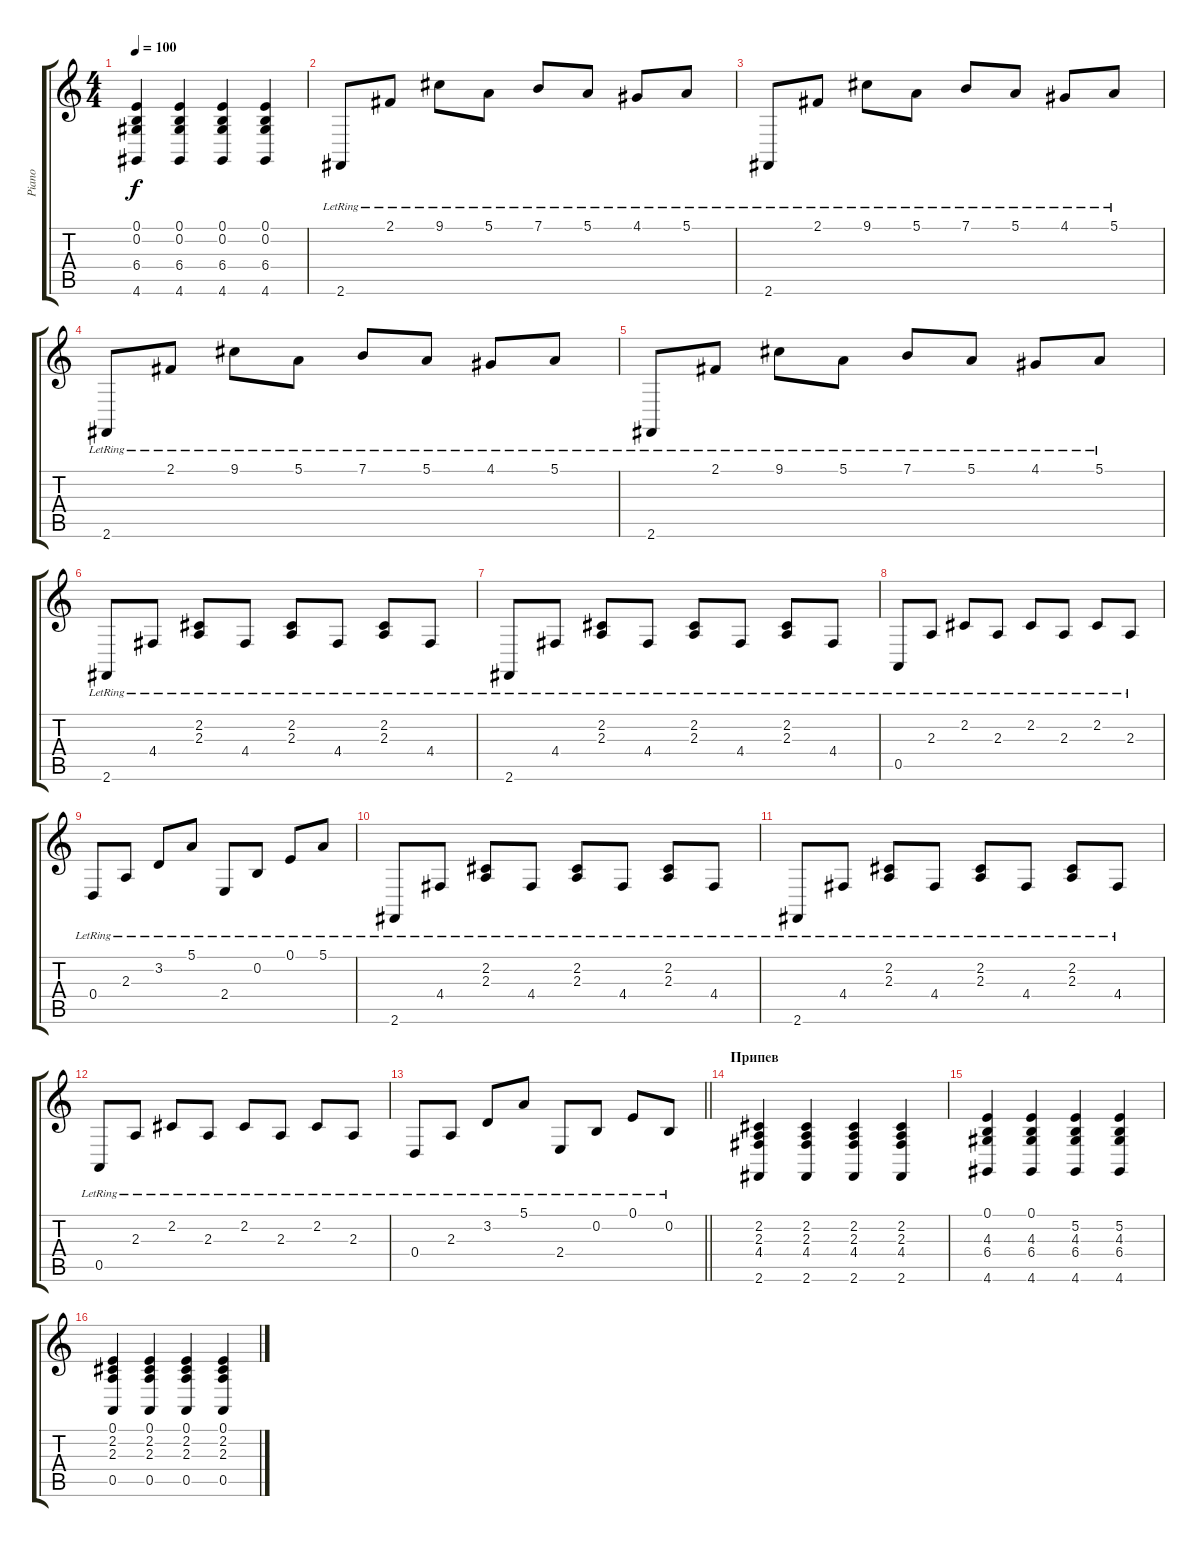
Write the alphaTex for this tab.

\track ("Piano" "Piano") {instrument acousticgrandpiano}
\staff {score tabs}
\tuning (E4 B3 G3 D3 A2 E2) {hide}
\ts (4 4)
\tempo 100
\clef g2
\ks aminor
(0.1 0.2 6.4 4.6).4{dy f} (0.1 0.2 6.4 4.6).4 (0.1 0.2 6.4 4.6).4 (0.1 0.2 6.4 4.6).4 |
2.6{lr}.8 2.1{lr}.8 9.1{lr}.8 5.1{lr}.8 7.1{lr}.8 5.1{lr}.8 4.1{lr}.8 5.1{lr}.8 |
2.6{lr}.8 2.1{lr}.8 9.1{lr}.8 5.1{lr}.8 7.1{lr}.8 5.1{lr}.8 4.1{lr}.8 5.1{lr}.8 |
2.6{lr}.8 2.1{lr}.8 9.1{lr}.8 5.1{lr}.8 7.1{lr}.8 5.1{lr}.8 4.1{lr}.8 5.1{lr}.8 |
2.6{lr}.8 2.1{lr}.8 9.1{lr}.8 5.1{lr}.8 7.1{lr}.8 5.1{lr}.8 4.1{lr}.8 5.1{lr}.8 |
2.6{lr}.8 4.4{lr}.8 (2.2{lr} 2.3{lr}).8 4.4{lr}.8 (2.2{lr} 2.3{lr}).8 4.4{lr}.8 (2.2{lr} 2.3{lr}).8 4.4{lr}.8 |
2.6{lr}.8 4.4{lr}.8 (2.2{lr} 2.3{lr}).8 4.4{lr}.8 (2.2{lr} 2.3{lr}).8 4.4{lr}.8 (2.2{lr} 2.3{lr}).8 4.4{lr}.8 |
0.5{lr}.8 2.3{lr}.8 2.2{lr}.8 2.3{lr}.8 2.2{lr}.8 2.3{lr}.8 2.2{lr}.8 2.3{lr}.8 |
0.4{lr}.8 2.3{lr}.8 3.2{lr}.8 5.1{lr}.8 2.4{lr}.8 0.2{lr}.8 0.1{lr}.8 5.1{lr}.8 |
2.6{lr}.8 4.4{lr}.8 (2.2{lr} 2.3{lr}).8 4.4{lr}.8 (2.2{lr} 2.3{lr}).8 4.4{lr}.8 (2.2{lr} 2.3{lr}).8 4.4{lr}.8 |
2.6{lr}.8 4.4{lr}.8 (2.2{lr} 2.3{lr}).8 4.4{lr}.8 (2.2{lr} 2.3{lr}).8 4.4{lr}.8 (2.2{lr} 2.3{lr}).8 4.4{lr}.8 |
0.5{lr}.8 2.3{lr}.8 2.2{lr}.8 2.3{lr}.8 2.2{lr}.8 2.3{lr}.8 2.2{lr}.8 2.3{lr}.8 |
\barLineRight lightlight
0.4{lr}.8 2.3{lr}.8 3.2{lr}.8 5.1{lr}.8 2.4{lr}.8 0.2{lr}.8 0.1{lr}.8 0.2{lr}.8 |
\section ("" "Припев")
(2.2 2.3 4.4 2.6).4 (2.2 2.3 4.4 2.6).4 (2.2 2.3 4.4 2.6).4 (2.2 2.3 4.4 2.6).4 |
(0.1 4.3 6.4 4.6).4 (0.1 4.3 6.4 4.6).4 (5.2 4.3 6.4 4.6).4 (5.2 4.3 6.4 4.6).4 |
(0.1 2.2 2.3 0.5).4 (0.1 2.2 2.3 0.5).4 (0.1 2.2 2.3 0.5).4 (0.1 2.2 2.3 0.5).4
